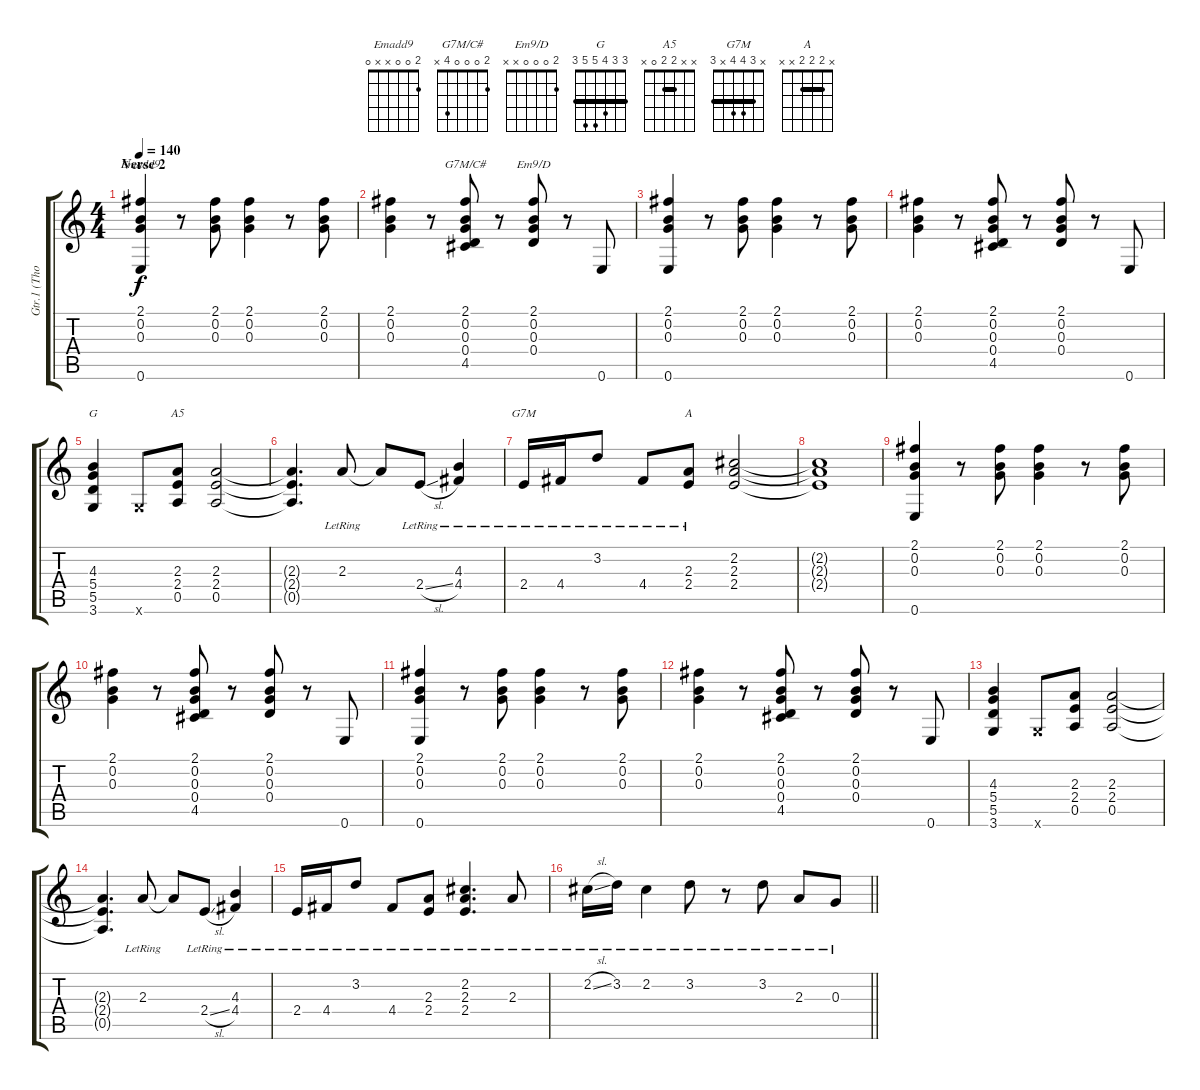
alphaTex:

\track ("Gtr.1 (Thom Yorke)" "Gtr.1 (Tho") {instrument electricguitarjazz}
\staff {score tabs}
\tuning (E4 B3 G3 D3 A2 E2) {hide}
\chord ("Emadd9" 2 0 0 x x 0)
\chord ("G7M/C#" 2 0 0 0 4 x)
\chord ("Em9/D" 2 0 0 0 x x)
\chord ("G" 3 3 4 5 5 3) {barre 3}
\chord ("A5" x x 2 2 0 x) {barre 2}
\chord ("G7M" x 3 4 4 x 3) {barre 3}
\chord ("A" x 2 2 2 x x) {barre 2}
\ts (4 4)
\section ("" "Verse 2")
\tempo 140
\clef g2
\ks c
(2.1 0.2 0.3 0.6).4{ch "Emadd9" dy f volume 16 instrument electricguitarjazz} r.8 (2.1 0.2 0.3).8 (2.1 0.2 0.3).4 r.8 (2.1 0.2 0.3).8 |
(2.1 0.2 0.3).4 r.8 (2.1 0.2 0.3 0.4 4.5).8{ch "G7M/C#"} r.8 (2.1 0.2 0.3 0.4).8{ch "Em9/D"} r.8 0.6.8 |
(2.1 0.2 0.3 0.6).4 r.8 (2.1 0.2 0.3).8 (2.1 0.2 0.3).4 r.8 (2.1 0.2 0.3).8 |
(2.1 0.2 0.3).4 r.8 (2.1 0.2 0.3 0.4 4.5).8 r.8 (2.1 0.2 0.3 0.4).8 r.8 0.6.8 |
(4.3 5.4 5.5 3.6).4{ch "G"} 3.6{x}.8 (2.3 2.4 0.5).8{ch "A5"} (2.3 2.4 0.5).2 |
(2.3{t} 2.4{t} 0.5{t}).4{d} 2.3{lr}.8 2.3{t}.8 2.4{sl lr}.8 (4.3{lr} 4.4{lr}).4 |
2.4{lr}.16{ch "G7M"} 4.4{lr}.16 3.2{lr}.8 4.4{lr}.8 (2.3{lr} 2.4{lr}).8{ch "A"} (2.2 2.3 2.4).2 |
(2.2{t} 2.3{t} 2.4{t}).1 |
(2.1 0.2 0.3 0.6).4 r.8 (2.1 0.2 0.3).8 (2.1 0.2 0.3).4 r.8 (2.1 0.2 0.3).8 |
(2.1 0.2 0.3).4 r.8 (2.1 0.2 0.3 0.4 4.5).8 r.8 (2.1 0.2 0.3 0.4).8 r.8 0.6.8 |
(2.1 0.2 0.3 0.6).4 r.8 (2.1 0.2 0.3).8 (2.1 0.2 0.3).4 r.8 (2.1 0.2 0.3).8 |
(2.1 0.2 0.3).4 r.8 (2.1 0.2 0.3 0.4 4.5).8 r.8 (2.1 0.2 0.3 0.4).8 r.8 0.6.8 |
(4.3 5.4 5.5 3.6).4 3.6{x}.8 (2.3 2.4 0.5).8 (2.3 2.4 0.5).2 |
(2.3{t} 2.4{t} 0.5{t}).4{d} 2.3{lr}.8 2.3{t}.8 2.4{sl lr}.8 (4.3{lr} 4.4{lr}).4 |
2.4{lr}.16 4.4{lr}.16 3.2{lr}.8 4.4{lr}.8 (2.3{lr} 2.4{lr}).8 (2.2{lr} 2.3{lr} 2.4{lr}).4{d} 2.3{lr}.8 |
\barLineRight lightlight
2.2{sl lr}.16 3.2{lr}.16 2.2{lr}.4 3.2{lr}.8 r.8 3.2{lr}.8 2.3{lr}.8 0.3{lr}.8
